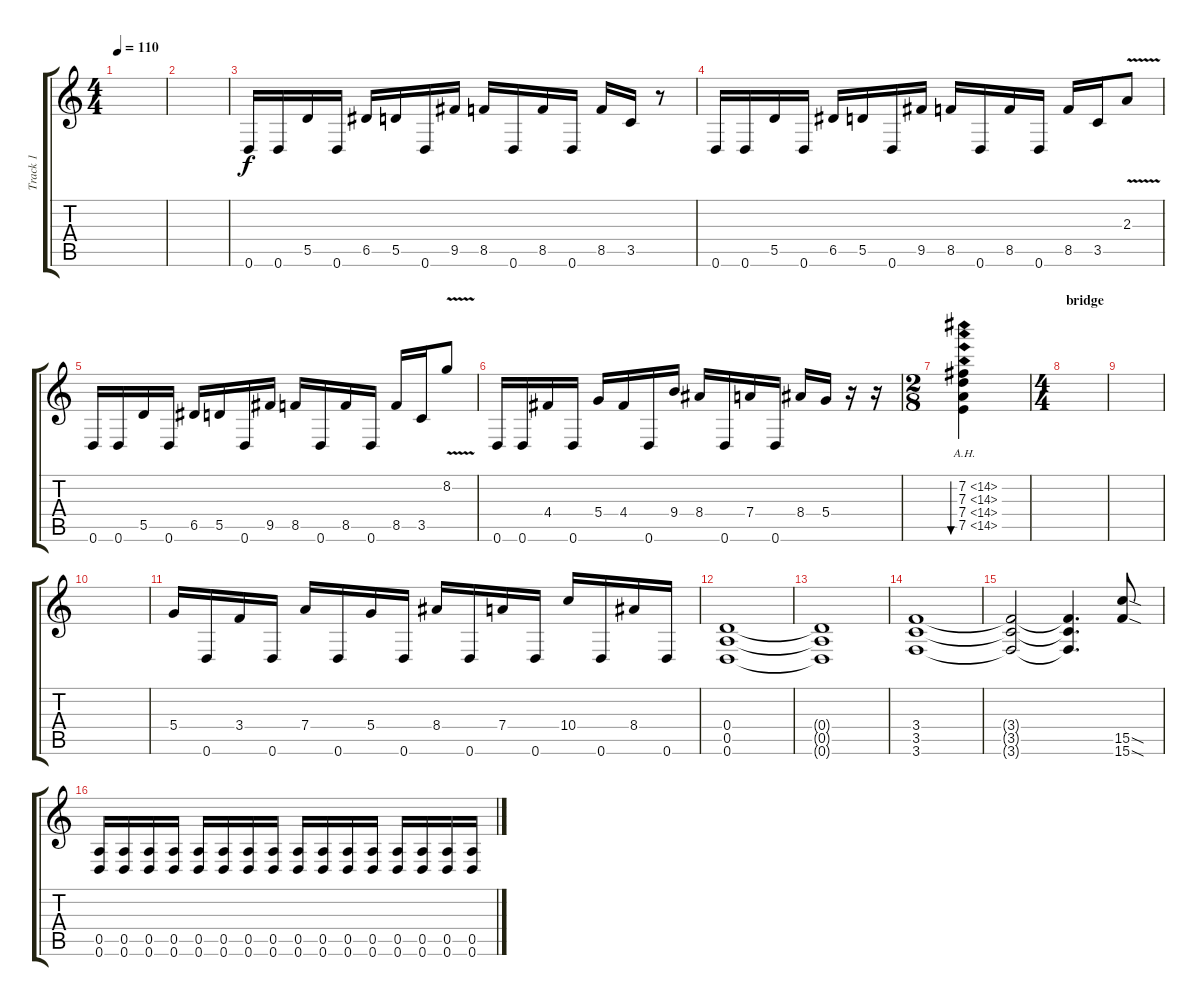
\track ("Track 1" "Track 1") {instrument distortionguitar}
\staff {score tabs}
\tuning (E4 B3 G3 D3 A2 D2) {hide}
\ts (4 4)
\tempo 110
\clef g2
\ks c
|
|
0.6.16 0.6.16 5.5.16 0.6.16 6.5.16 5.5.16 0.6.16 9.5.16 8.5.16 0.6.16 8.5.16 0.6.16 8.5.16 3.5.16 r.8 |
0.6.16 0.6.16 5.5.16 0.6.16 6.5.16 5.5.16 0.6.16 9.5.16 8.5.16 0.6.16 8.5.16 0.6.16 8.5.16 3.5.16 2.3{v}.8{balance 0} |
0.6.16{balance 5} 0.6.16 5.5.16 0.6.16 6.5.16 5.5.16 0.6.16 9.5.16 8.5.16 0.6.16 8.5.16 0.6.16 8.5.16 3.5.16 8.2{v}.8 |
0.6.16 0.6.16 4.4.16 0.6.16 5.4.16 4.4.16 0.6.16 9.4.16 8.4.16 0.6.16 7.4.16 0.6.16 8.4.16 5.4.16 r.16 r.16 |
\ts (2 8)
(7.2{ah 7} 7.3{ah 7} 7.4{ah 7} 7.5{ah 7}).4{bu 480} |
\ts (4 4)
\section ("" "bridge")
|
|
|
5.4.16{balance 0} 0.6.16 3.4.16 0.6.16 7.4.16 0.6.16 5.4.16 0.6.16 8.4.16 0.6.16 7.4.16 0.6.16 10.4.16 0.6.16 8.4.16 0.6.16 |
(0.4 0.5 0.6).1{balance 4} |
(0.4{t} 0.5{t} 0.6{t}).1 |
(3.4 3.5 3.6).1 |
(3.4{t} 3.5{t} 3.6{t}).2 (3.4{t} 3.5{t} 3.6{t}).4{d} (15.5{sod} 15.6{sod}).8 |
(0.5 0.6).16 (0.5 0.6).16 (0.5 0.6).16 (0.5 0.6).16 (0.5 0.6).16 (0.5 0.6).16 (0.5 0.6).16 (0.5 0.6).16 (0.5 0.6).16 (0.5 0.6).16 (0.5 0.6).16 (0.5 0.6).16 (0.5 0.6).16 (0.5 0.6).16 (0.5 0.6).16 (0.5 0.6).16
